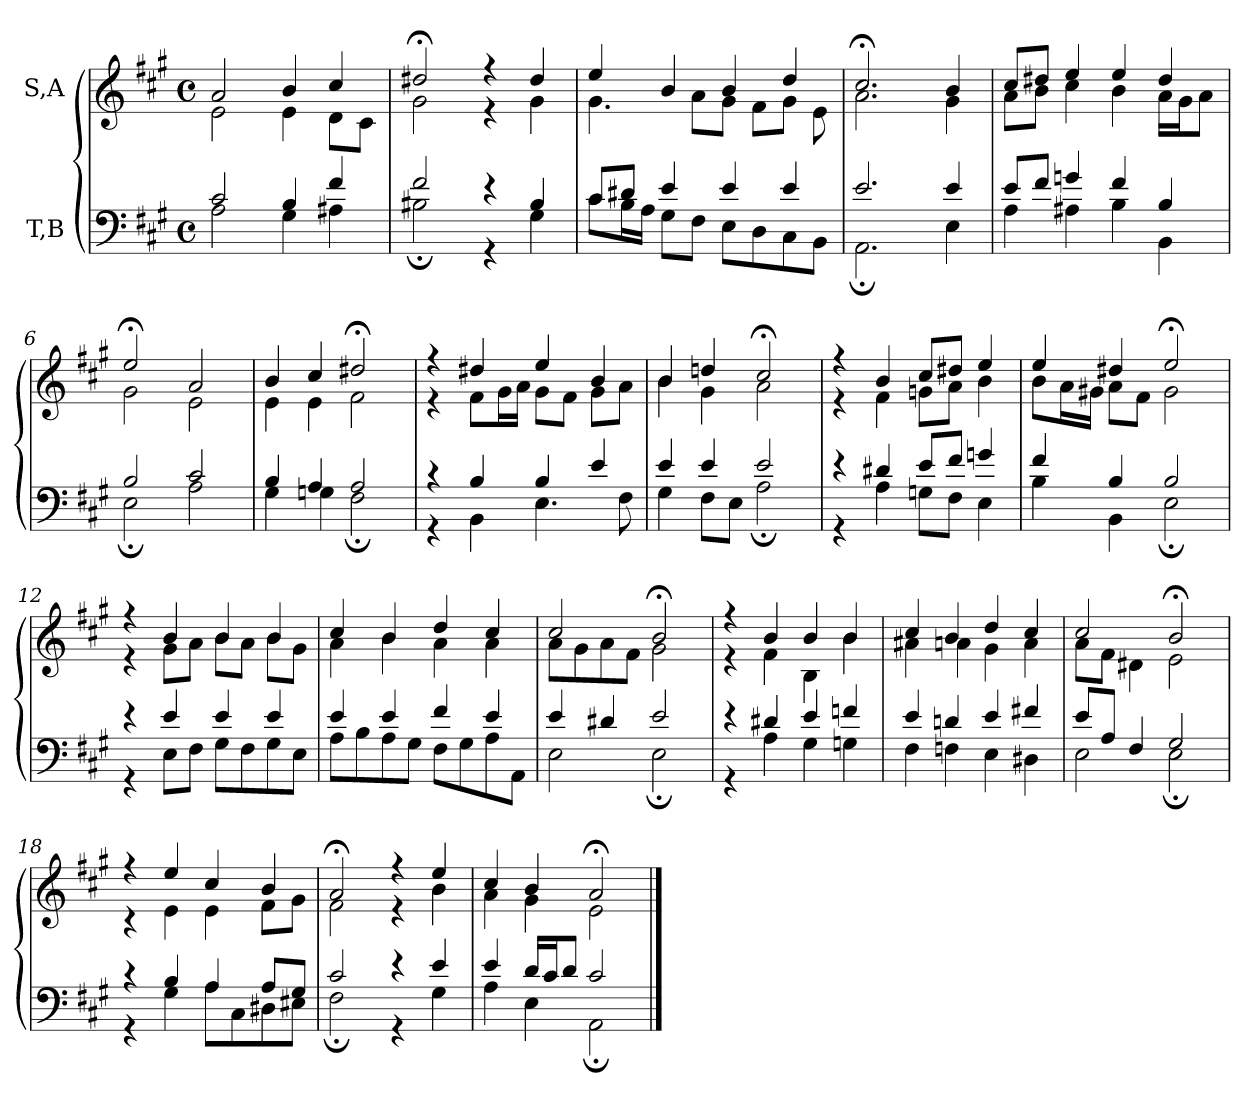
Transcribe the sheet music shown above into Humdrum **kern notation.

**kern	**kern
*part2	*part1
*staff2	*staff1
*I"T,B	*I"S,A
*clefF4	*clefG2
*k[f#c#g#]	*k[f#c#g#]
*M4/4	*M4/4
*met(c)	*met(c)
=1	=1
*^	*^
2c#	2A	2a	2e
4B	4G#	4b	4e
4f#	4A#X	4cc#	8dL
.	.	.	8c#J
=2	=2	=2	=2
2f#	2B#X;	2dd#X;<	2g#
4r	4r	4r	4r
4B#	4G#	4dd#	4g#
=3	=3	=3	=3
8c#L	8c#L	4ee	4.g#
8d#XJ	16BL	.	.
.	16AJJ	.	.
4e	8G#L	4b	.
.	8F#J	.	8aL
4e	8EL	4b	8g#J
.	8D	.	8f#L
4e	8C#	4dd	8g#J
.	8BBJ	.	8e
=4	=4	=4	=4
2.e	2.AA;	2.cc#;<	2.a
4e	4E	4b	4g#
=5	=5	=5	=5
8eL	4A	8cc#L	8aL
8f#J	.	8dd#XJ	8bJ
4gn	4A#X	4ee	4cc#
4f#	4B	4ee	4b
4B	4BB	4dd#	16aLL
.	.	.	16g#J
.	.	.	8aJ
=6	=6	=6	=6
2B	2E;	2ee;<	2g#
2c#	2A	2a	2e
=7	=7	=7	=7
4B	4G#	4b	4e
4A	4Gn	4cc#	4e
2A	2F#;	2dd#X;<	2f#
=8	=8	=8	=8
4r	4r	4r	4r
4B	4BB	4dd#X	8f#L
.	.	.	16g#L
.	.	.	16aJJ
4B	4.E	4ee	8g#L
.	.	.	8f#J
4e	.	4b	8g#L
.	8F#	.	8aJ
=9	=9	=9	=9
4e	4G#	4b	4b
4e	8F#L	4ddn	4g#
.	8EJ	.	.
2e	2A;	2cc#;<	2a
=10	=10	=10	=10
4r	4r	4r	4r
4d#X	4A	4b	4f#
8eL	8GnL	8cc#L	8gnL
8f#J	8F#J	8dd#XJ	8aJ
4gn	4E	4ee	4b
=11	=11	=11	=11
4f#	4B	4ee	8bL
.	.	.	16aL
.	.	.	16g#XJJ
4B	4BB	4dd#X	8aL
.	.	.	8f#J
2B	2E;	2ee;<	2g#
=12	=12	=12	=12
4r	4r	4r	4r
4e	8EL	4b	8g#L
.	8F#J	.	8aJ
4e	8G#L	4b	8bL
.	8F#	.	8aJ
4e	8G#	4b	8bL
.	8EJ	.	8g#J
=13	=13	=13	=13
4e	8AL	4cc#	4a
.	8B	.	.
4e	8A	4b	4b
.	8G#J	.	.
4f#	8F#L	4dd	4a
.	8G#	.	.
4e	8A	4cc#	4a
.	8AAJ	.	.
=14	=14	=14	=14
4e	2E	2cc#	8aL
.	.	.	8g#
4d#X	.	.	8a
.	.	.	8f#J
2e	2E;	2b;<	2g#
=15	=15	=15	=15
4r	4r	4r	4r
4d#X	4A	4b	4f#
4e	4G#	4b	4B
4fn	4Gn	4b	4b
=16	=16	=16	=16
4e	4F#	4cc#	4a#X
4dn	4Fn	4b	4an
4e	4E	4dd	4g#
4f#X	4D#X	4cc#	4a
=17	=17	=17	=17
8eL	2E	2cc#	8aL
8AJ	.	.	8f#J
4F#	.	.	4d#X
2G#	2E;	2b;<	2e
=18	=18	=18	=18
4r	4r	4r	4r
4B	4G#	4ee	4e
4A	8AL	4cc#	4e
.	8C#	.	.
8AL	8D#X	4b	8f#L
8G#J	8E#XJ	.	8g#J
=19	=19	=19	=19
2c#	2F#;	2a;<	2f#
4r	4r	4r	4r
4e	4G#	4ee	4b
=20	=20	=20	=20
4e	4A	4cc#	4a
16dLL	4E	4b	4g#
16c#J	.	.	.
8dJ	.	.	.
2c#	2AA;	2a;<	2e
*v	*v	*	*
*	*v	*v
==	==
*-	*-
